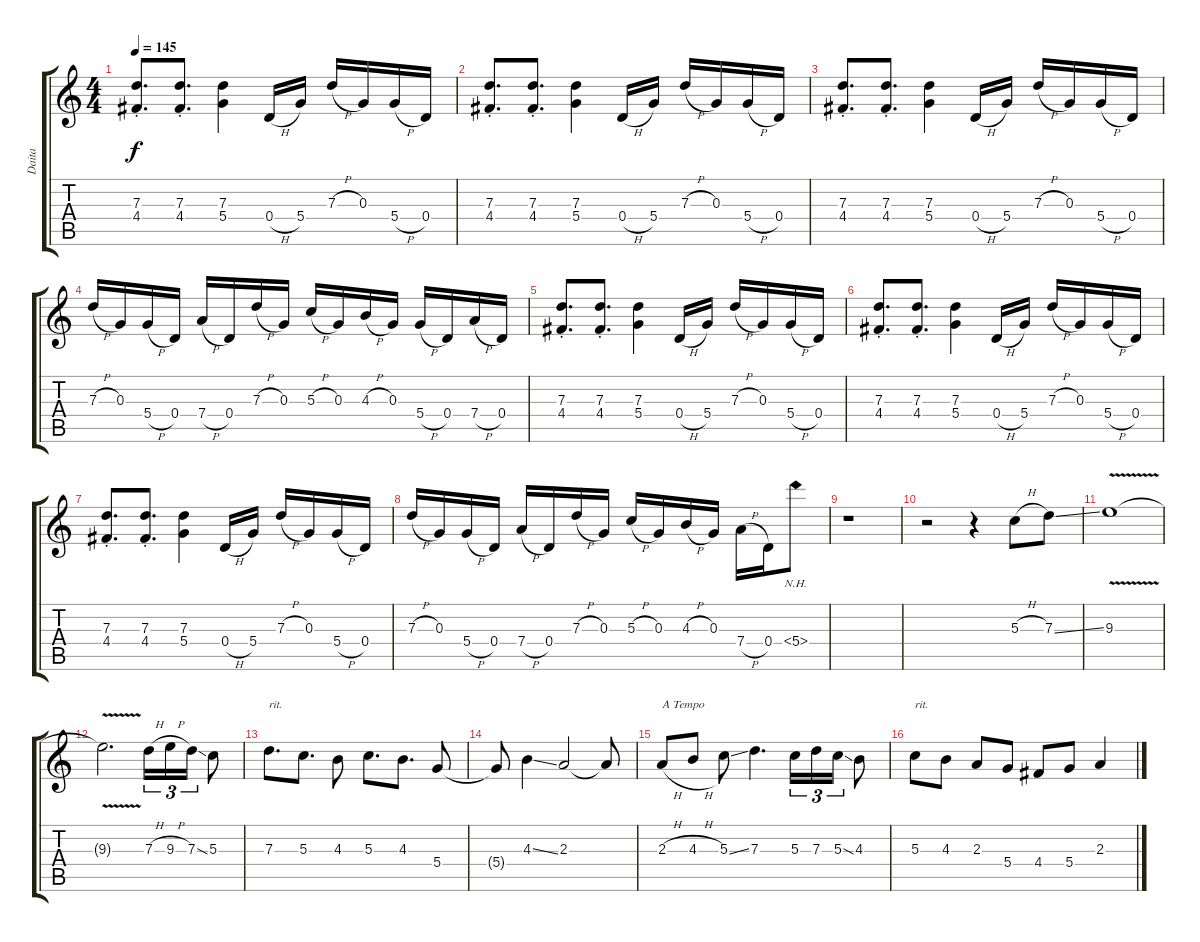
\track ("Daita" "Daita") {instrument distortionguitar}
\staff {score tabs}
\tuning (E4 B3 G3 D3 A2 E2) {hide}
\ts (4 4)
\tempo 145
\clef g2
\ks c
(7.3{st} 4.4{st}).8{d dy f} (7.3{st} 4.4{st}).8{d} (7.3 5.4).4 0.4{h}.16 5.4.16 7.3{h}.16 0.3.16 5.4{h}.16 0.4.16 |
(7.3{st} 4.4{st}).8{d} (7.3{st} 4.4{st}).8{d} (7.3 5.4).4 0.4{h}.16 5.4.16 7.3{h}.16 0.3.16 5.4{h}.16 0.4.16 |
(7.3{st} 4.4{st}).8{d} (7.3{st} 4.4{st}).8{d} (7.3 5.4).4 0.4{h}.16 5.4.16 7.3{h}.16 0.3.16 5.4{h}.16 0.4.16 |
7.3{h}.16 0.3.16 5.4{h}.16 0.4.16 7.4{h}.16 0.4.16 7.3{h}.16 0.3.16 5.3{h}.16 0.3.16 4.3{h}.16 0.3.16 5.4{h}.16 0.4.16 7.4{h}.16 0.4.16 |
(7.3{st} 4.4{st}).8{d} (7.3{st} 4.4{st}).8{d} (7.3 5.4).4 0.4{h}.16 5.4.16 7.3{h}.16 0.3.16 5.4{h}.16 0.4.16 |
(7.3{st} 4.4{st}).8{d} (7.3{st} 4.4{st}).8{d} (7.3 5.4).4 0.4{h}.16 5.4.16 7.3{h}.16 0.3.16 5.4{h}.16 0.4.16 |
(7.3{st} 4.4{st}).8{d} (7.3{st} 4.4{st}).8{d} (7.3 5.4).4 0.4{h}.16 5.4.16 7.3{h}.16 0.3.16 5.4{h}.16 0.4.16 |
7.3{h}.16 0.3.16 5.4{h}.16 0.4.16 7.4{h}.16 0.4.16 7.3{h}.16 0.3.16 5.3{h}.16 0.3.16 4.3{h}.16 0.3.16 7.4{h}.16 0.4.16 5.4{nh}.8 |
r.1 |
r.2 r.4 5.3{h}.8 7.3{ss}.8 |
9.3{v}.1 |
9.3{t}.2{d} 7.3{h}.16{tu (3 2)} 9.3{h}.16{tu (3 2)} 7.3{ss}.16{tu (3 2)} 5.3.8 |
7.3.8{d txt "rit."} 5.3.8{d} 4.3.8 5.3.8{d} 4.3.8{d} 5.4.8 |
5.4{t}.8 4.3{ss}.4 2.3.2 2.3{t}.8 |
2.3{h}.8{txt "A Tempo"} 4.3{h}.8 5.3{ss}.8 7.3.4{d} 5.3.16{tu (3 2)} 7.3.16{tu (3 2)} 5.3{ss}.16{tu (3 2)} 4.3.8 |
5.3.8{txt "rit."} 4.3.8 2.3.8 5.4.8 4.4.8 5.4.8 2.3.4
